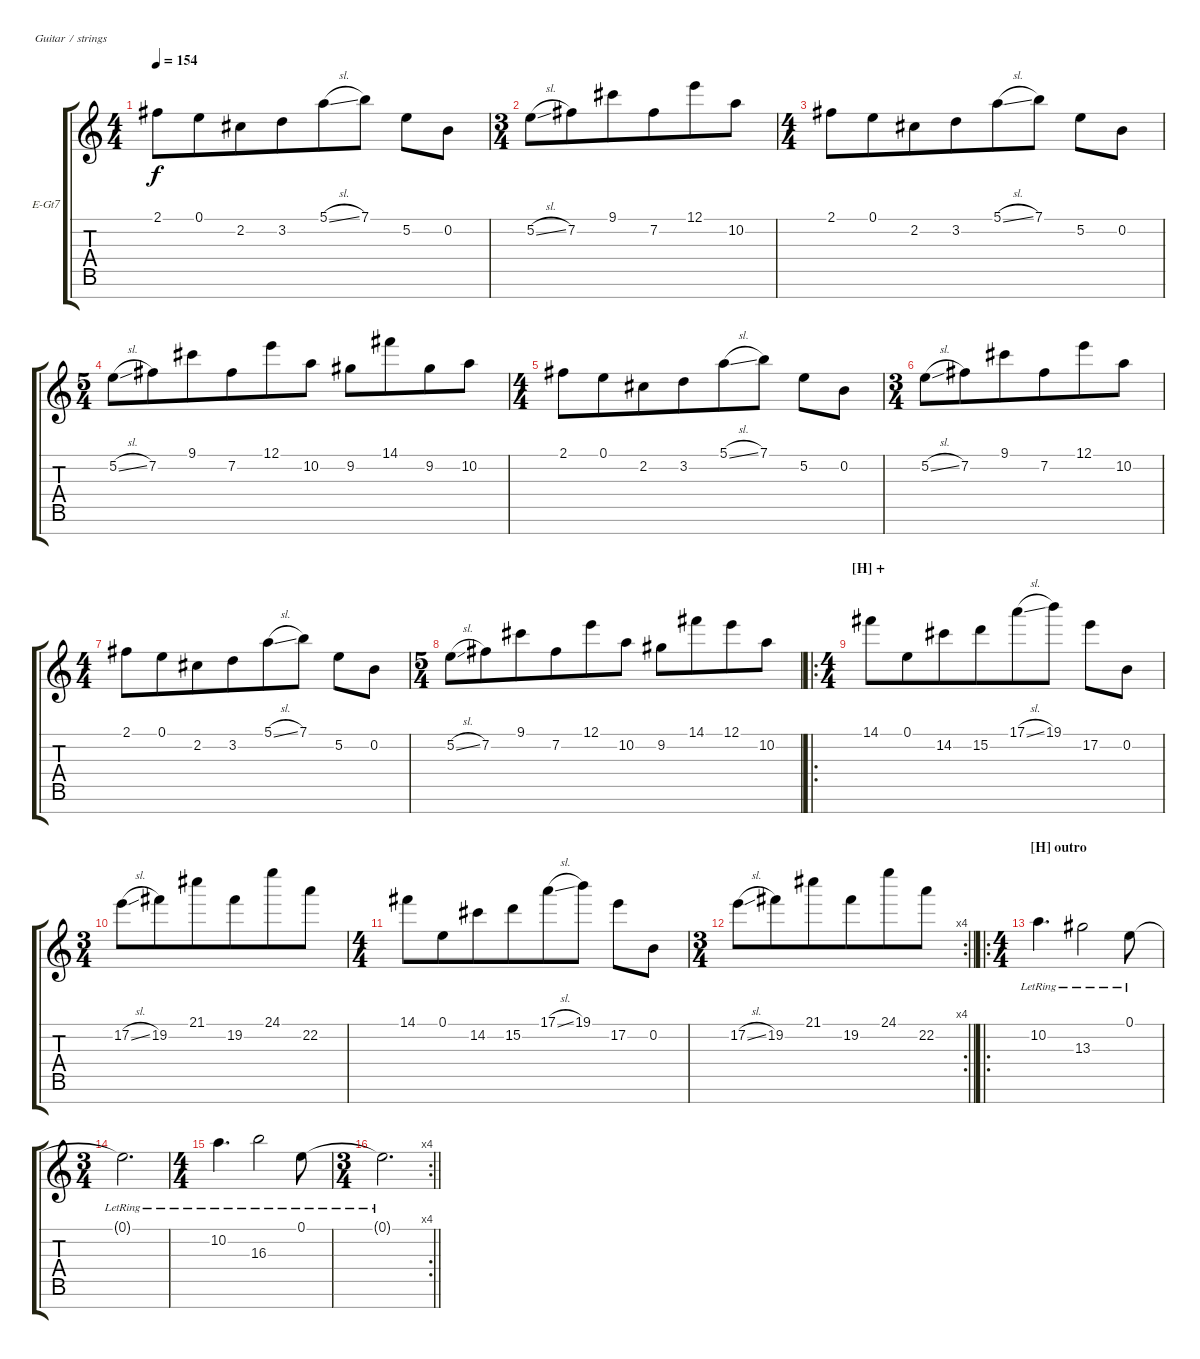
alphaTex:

\bracketExtendMode groupsimilarinstruments
\firstSystemTrackNameOrientation horizontal
\otherSystemsTrackNameOrientation horizontal
\track ("Tosin Abasi - Lead" "E-Gt7") {instrument distortionguitar}
\staff {score tabs}
\tuning (E4 B3 G3 D3 A2 E2 B1)
\ts (4 4)
\beaming (8 6 4)
\tempo 154
\clef g2
\ks c
2.1.8{dy f} 0.1.8 2.2.8 3.2.8 5.1{sl}.8 7.1.8 5.2.8 0.2.8 |
\ts (3 4)
\beaming (8 6 4)
5.2{sl}.8 7.2.8 9.1.8 7.2.8 12.1.8 10.2.8 |
\ts (4 4)
\beaming (8 6 4)
2.1.8 0.1.8 2.2.8 3.2.8 5.1{sl}.8 7.1.8 5.2.8 0.2.8 |
\ts (5 4)
\beaming (8 6 4)
5.2{sl}.8 7.2.8 9.1.8 7.2.8 12.1.8 10.2.8 9.2.8 14.1.8 9.2.8 10.2.8 |
\ts (4 4)
\beaming (8 6 4)
2.1.8 0.1.8 2.2.8 3.2.8 5.1{sl}.8 7.1.8 5.2.8 0.2.8 |
\ts (3 4)
\beaming (8 6 4)
5.2{sl}.8 7.2.8 9.1.8 7.2.8 12.1.8 10.2.8 |
\ts (4 4)
\beaming (8 6 4)
2.1.8 0.1.8 2.2.8 3.2.8 5.1{sl}.8 7.1.8 5.2.8 0.2.8 |
\ts (5 4)
\beaming (8 6 4)
5.2{sl}.8 7.2.8 9.1.8 7.2.8 12.1.8 10.2.8 9.2.8 14.1.8 12.1.8 10.2.8 |
\ro
\ts (4 4)
\beaming (8 6 4)
\section ("H" "+")
14.1.8 0.1.8 14.2.8 15.2.8 17.1{sl}.8 19.1.8 17.2.8 0.2.8 |
\ts (3 4)
\beaming (8 6 4)
17.2{sl}.8 19.2.8 21.1.8 19.2.8 24.1.8 22.2.8 |
\ts (4 4)
\beaming (8 6 4)
14.1.8 0.1.8 14.2.8 15.2.8 17.1{sl}.8 19.1.8 17.2.8 0.2.8 |
\rc 4
\ts (3 4)
\beaming (8 6 4)
\barLineRight lightlight
17.2{sl}.8 19.2.8 21.1.8 19.2.8 24.1.8 22.2.8 |
\ro
\ts (4 4)
\beaming (8 6 4)
\section ("H" "outro")
10.2{lr}.4{d} 13.3{lr}.2 0.1{lr}.8 |
\ts (3 4)
\beaming (8 6 4)
0.1{lr t}.2{d} |
\ts (4 4)
\beaming (8 6 4)
10.2{lr}.4{d} 16.3{lr}.2 0.1{lr}.8 |
\rc 4
\ts (3 4)
\beaming (8 6 4)
\barLineRight lightlight
0.1{lr t}.2{d}
